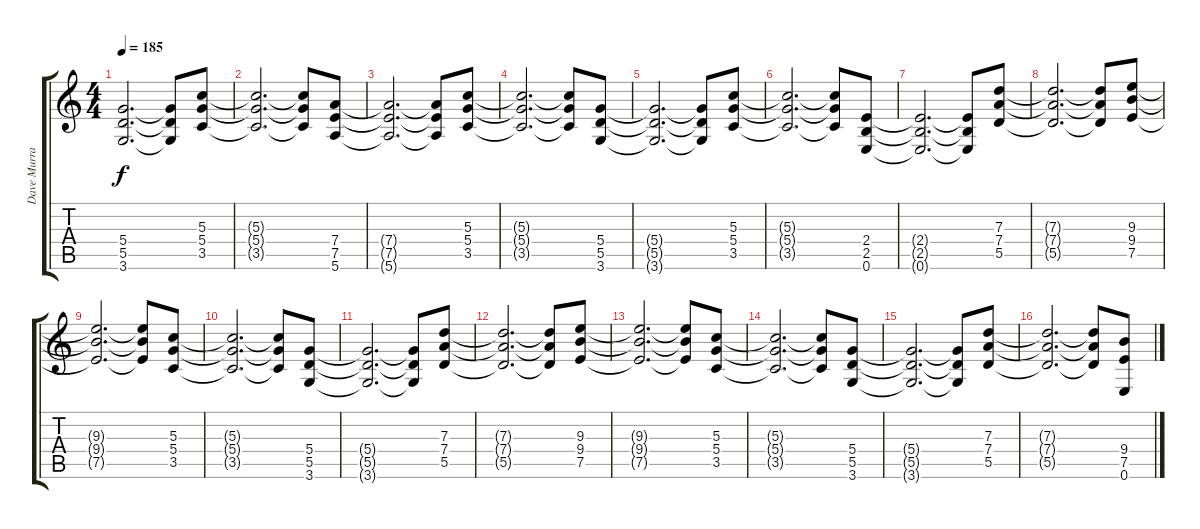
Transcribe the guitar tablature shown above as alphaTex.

\track ("Dave Murray" "Dave Murra") {instrument distortionguitar}
\staff {score tabs}
\tuning (E4 B3 G3 D3 A2 E2) {hide}
\ts (4 4)
\tempo 185
\clef g2
\ks c
(5.4{t} 5.5{t} 3.6{t}).2{d dy f} (5.4{t} 5.5{t} 3.6{t}).8 (5.3 5.4 3.5).8 |
(5.3{t} 5.4{t} 3.5{t}).2{d} (5.3{t} 5.4{t} 3.5{t}).8 (7.4 7.5 5.6).8 |
(7.4{t} 7.5{t} 5.6{t}).2{d} (7.4{t} 7.5{t} 5.6{t}).8 (5.3 5.4 3.5).8 |
(5.3{t} 5.4{t} 3.5{t}).2{d} (5.3{t} 5.4{t} 3.5{t}).8 (5.4 5.5 3.6).8 |
(5.4{t} 5.5{t} 3.6{t}).2{d} (5.4{t} 5.5{t} 3.6{t}).8 (5.3 5.4 3.5).8 |
(5.3{t} 5.4{t} 3.5{t}).2{d} (5.3{t} 5.4{t} 3.5{t}).8 (2.4 2.5 0.6).8 |
(2.4{t} 2.5{t} 0.6{t}).2{d} (2.4{t} 2.5{t} 0.6{t}).8 (7.3 7.4 5.5).8 |
(7.3{t} 7.4{t} 5.5{t}).2{d} (7.3{t} 7.4{t} 5.5{t}).8 (9.3 9.4 7.5).8 |
(9.3{t} 9.4{t} 7.5{t}).2{d} (9.3{t} 9.4{t} 7.5{t}).8 (5.3 5.4 3.5).8 |
(5.3{t} 5.4{t} 3.5{t}).2{d} (5.3{t} 5.4{t} 3.5{t}).8 (5.4 5.5 3.6).8 |
(5.4{t} 5.5{t} 3.6{t}).2{d} (5.4{t} 5.5{t} 3.6{t}).8 (7.3 7.4 5.5).8 |
(7.3{t} 7.4{t} 5.5{t}).2{d} (7.3{t} 7.4{t} 5.5{t}).8 (9.3 9.4 7.5).8 |
(9.3{t} 9.4{t} 7.5{t}).2{d} (9.3{t} 9.4{t} 7.5{t}).8 (5.3 5.4 3.5).8 |
(5.3{t} 5.4{t} 3.5{t}).2{d} (5.3{t} 5.4{t} 3.5{t}).8 (5.4 5.5 3.6).8 |
(5.4{t} 5.5{t} 3.6{t}).2{d} (5.4{t} 5.5{t} 3.6{t}).8 (7.3 7.4 5.5).8 |
(7.3{t} 7.4{t} 5.5{t}).2{d} (7.3{t} 7.4{t} 5.5{t}).8 (9.4 7.5 0.6).8
